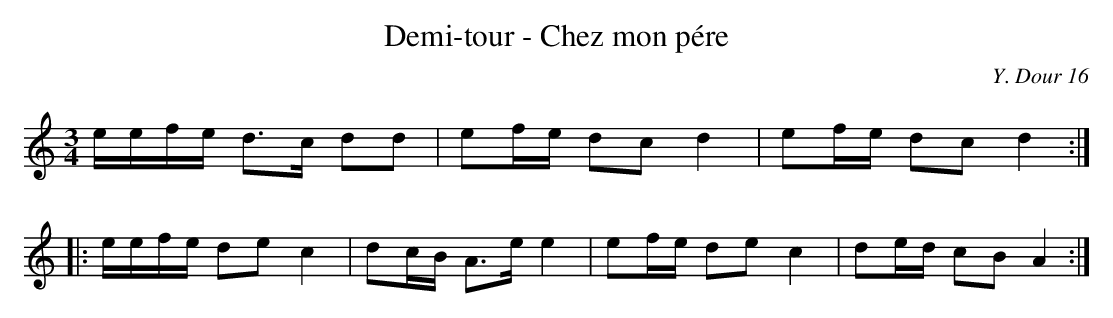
X:1
T:Demi-tour - Chez mon p\'ere
C:Y. Dour 16
M:3/4
L:1/16
K:C
eefe d3c d2d2|e2fe d2c2 d4|e2fe d2c2 d4:|
|:eefe d2e2 c4|d2cB A3e e4|e2fe d2e2 c4|d2ed c2B2 A4:|
